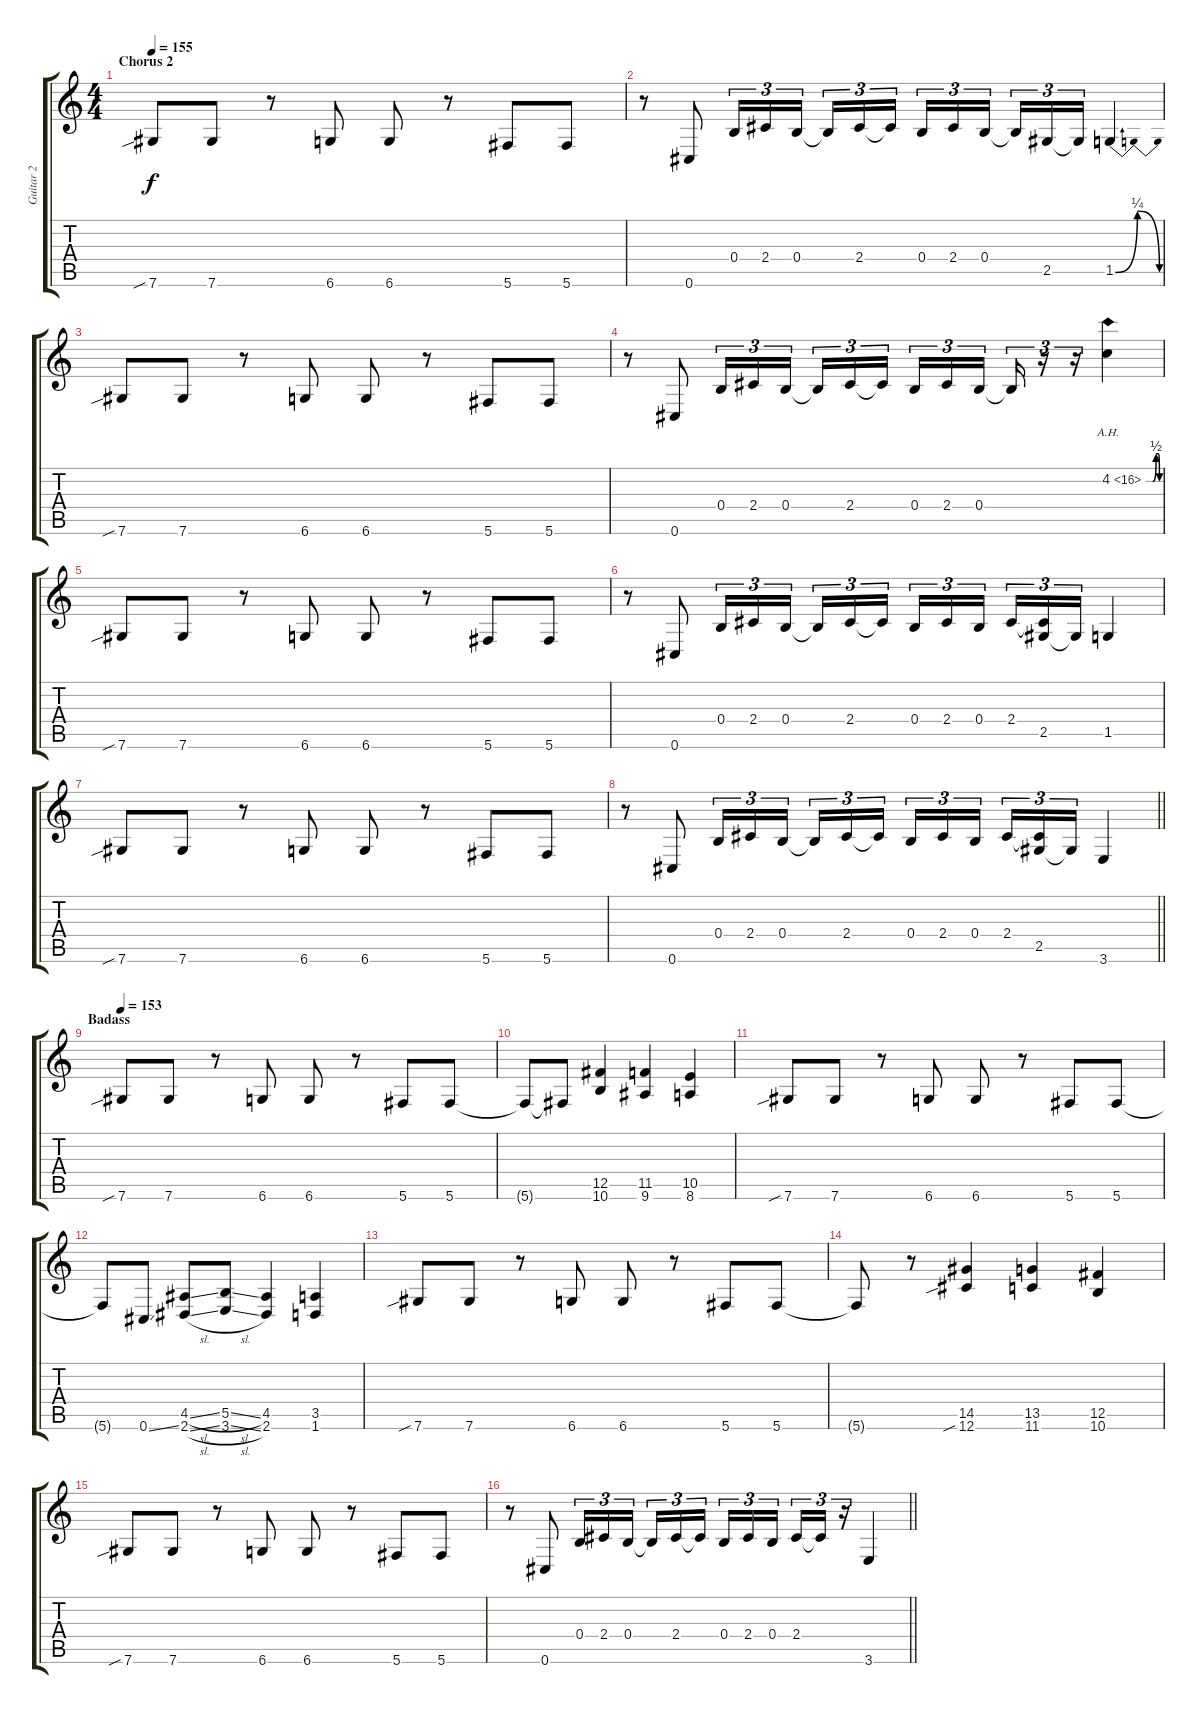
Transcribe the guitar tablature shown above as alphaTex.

\track ("Guitar 2" "Guitar 2") {instrument distortionguitar}
\staff {score tabs}
\tuning (Db4 Ab3 E3 B2 Gb2 Db2) {hide}
\ts (4 4)
\section ("" "Chorus 2")
\tempo 155
\clef g2
\ks c
7.6{sib}.8{dy f} 7.6.8 r.8 6.6.8 6.6.8 r.8 5.6.8 5.6.8 |
r.8 0.6.8 0.4.16{tu (3 2)} 2.4.16{tu (3 2)} 0.4.16{tu (3 2)} 0.4{t}.16{tu (3 2)} 2.4.16{tu (3 2)} 2.4{t}.16{tu (3 2)} 0.4.16{tu (3 2)} 2.4.16{tu (3 2)} 0.4.16{tu (3 2)} 0.4{t}.16{tu (3 2)} 2.5.16{tu (3 2)} 2.5{t}.16{tu (3 2)} 1.5{be (bendrelease 0 0 30 1 30 1 60 0)}.4 |
7.6{sib}.8 7.6.8 r.8 6.6.8 6.6.8 r.8 5.6.8 5.6.8 |
r.8 0.6.8 0.4.16{tu (3 2)} 2.4.16{tu (3 2)} 0.4.16{tu (3 2)} 0.4{t}.16{tu (3 2)} 2.4.16{tu (3 2)} 2.4{t}.16{tu (3 2)} 0.4.16{tu (3 2)} 2.4.16{tu (3 2)} 0.4.16{tu (3 2)} 0.4{t}.16{tu (3 2)} r.16{tu (3 2)} r.16{tu (3 2)} 4.2{be (custom 0 0 30 0 45 2 55 2 60 0) ah 12}.4 |
7.6{sib}.8 7.6.8 r.8 6.6.8 6.6.8 r.8 5.6.8 5.6.8 |
r.8 0.6.8 0.4.16{tu (3 2)} 2.4.16{tu (3 2)} 0.4.16{tu (3 2)} 0.4{t}.16{tu (3 2)} 2.4.16{tu (3 2)} 2.4{t}.16{tu (3 2)} 0.4.16{tu (3 2)} 2.4.16{tu (3 2)} 0.4.16{tu (3 2)} 2.4.16{tu (3 2)} (2.4{t} 2.5).16{tu (3 2)} 2.5{t}.16{tu (3 2)} 1.5.4 |
7.6{sib}.8 7.6.8 r.8 6.6.8 6.6.8 r.8 5.6.8 5.6.8 |
\barLineRight lightlight
r.8 0.6.8 0.4.16{tu (3 2)} 2.4.16{tu (3 2)} 0.4.16{tu (3 2)} 0.4{t}.16{tu (3 2)} 2.4.16{tu (3 2)} 2.4{t}.16{tu (3 2)} 0.4.16{tu (3 2)} 2.4.16{tu (3 2)} 0.4.16{tu (3 2)} 2.4.16{tu (3 2)} (2.4{t} 2.5).16{tu (3 2)} 2.5{t}.16{tu (3 2)} 3.6.4 |
\section ("" "Badass")
\tempo 153
7.6{sib}.8 7.6.8 r.8 6.6.8 6.6.8 r.8 5.6.8 5.6.8 |
5.6{t}.8 5.6{t}.8 (12.5 10.6).4 (11.5 9.6).4 (10.5 8.6).4 |
7.6{sib}.8 7.6.8 r.8 6.6.8 6.6.8 r.8 5.6.8 5.6.8 |
5.6{t}.8 0.6{ss}.8 (4.5{sl} 2.6{sl}).8 (5.5{sl} 3.6{sl}).8 (4.5 2.6).4 (3.5 1.6).4 |
7.6{sib}.8 7.6.8 r.8 6.6.8 6.6.8 r.8 5.6.8 5.6.8 |
5.6{t}.8 r.8 (14.5 12.6{sib}).4 (13.5 11.6).4 (12.5 10.6).4 |
7.6{sib}.8 7.6.8 r.8 6.6.8 6.6.8 r.8 5.6.8 5.6.8 |
\barLineRight lightlight
r.8 0.6.8 0.4.16{tu (3 2)} 2.4.16{tu (3 2)} 0.4.16{tu (3 2)} 0.4{t}.16{tu (3 2)} 2.4.16{tu (3 2)} 2.4{t}.16{tu (3 2)} 0.4.16{tu (3 2)} 2.4.16{tu (3 2)} 0.4.16{tu (3 2)} 2.4.16{tu (3 2)} 2.4{t}.16{tu (3 2)} r.16{tu (3 2)} 3.6.4
